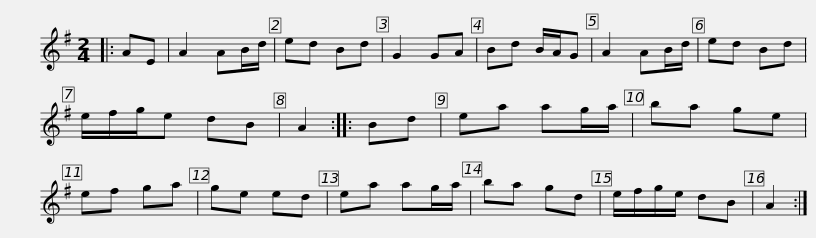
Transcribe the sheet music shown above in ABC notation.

X:1
L:1/8
M:2/4
I:linebreak $
K:G
V:1 treble
V:1
|: AE | A2 AB/d/ | ed Bd | G2 GA | Bd B/A/G | %5
 A2 AB/d/ | ed Bd | e/f/g/e dB | A2 :: Bd | %10
 ea ag/a/ |$ ba ge | ef ga | ge ed | ea ag/a/ | %15
 ba gd | e/f/g/e/ dB | A2 :| %18
